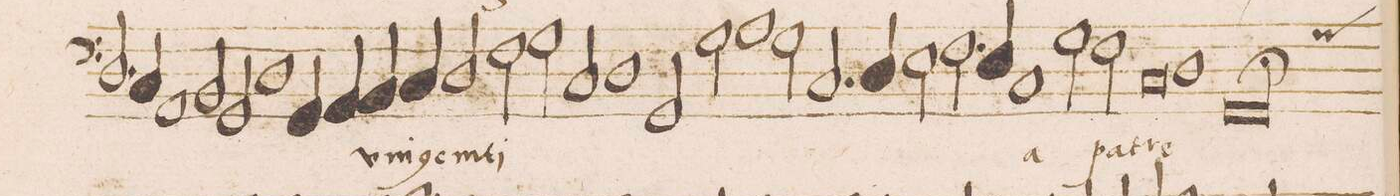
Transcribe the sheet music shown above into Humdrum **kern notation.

**kern	**text
*I"BASSVS	*
*clefF4	*
*k[]	*
*met(C|)	*
*M2/1	*
2.D/	.
4C/	.
1AA	.
=71-	=71-
2BB/	.
2GG/	.
1D	.
=72-	=72-
4GG/	.
4AA/	.
4BB/	v-
4C/	-ni-
2D/	-gen-
2F\	-ti
=73-	=73-
2G\	.
2C/	.
1D	.
=74-	=74-
2GG/	.
2G\	.
1A	.
=75-	=75-
2G\	.
2.C/	.
4D/	.
2E\	.
=76-	=76-
2.F\	.
4E/	.
1C	a
=77-	=77-
2G\	.
2F\	pat-
0C	-re
=78-	=78-
1D	.
=79-	=79-
00GG/;>	.
*custos:G	*
=-	=-
*-	*-
